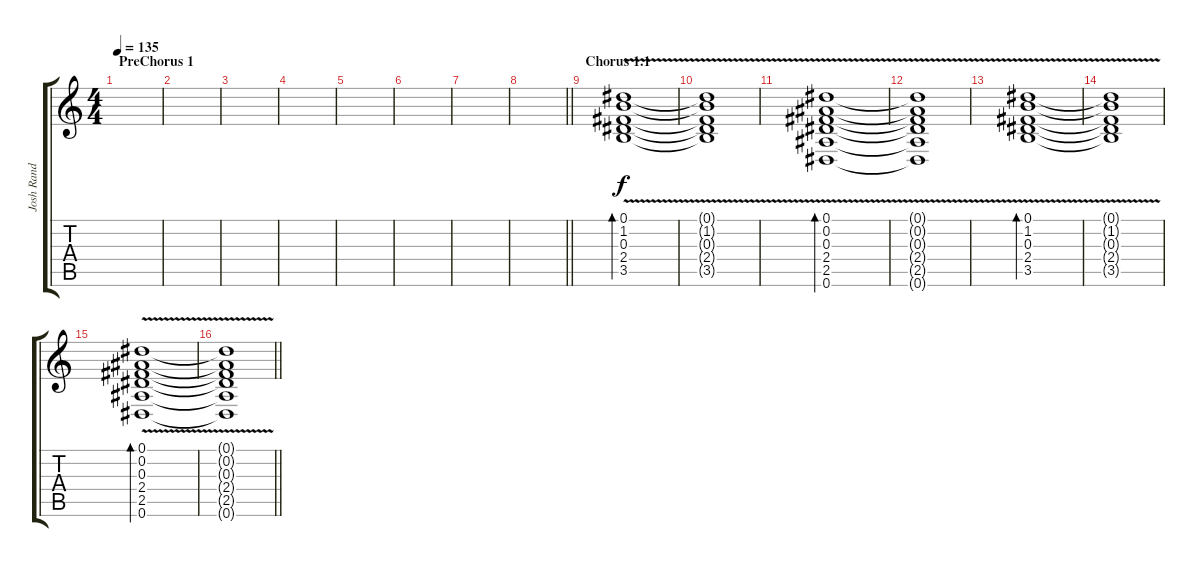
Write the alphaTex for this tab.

\track ("Josh Rand (Solo)" "Josh Rand ") {instrument distortionguitar}
\staff {score tabs}
\tuning (Eb4 Bb3 Gb3 Db3 Ab2 Eb2) {hide}
\ts (4 4)
\section ("" "PreChorus 1")
\tempo 135
\clef g2
\ks c
|
|
|
|
|
|
|
\barLineRight lightlight
|
\section ("" "Chorus 1.1")
(0.1{v} 1.2{v} 0.3{v} 2.4{v} 3.5{v}).1{bd 120 instrument electricguitarclean} |
(0.1{t} 1.2{t} 0.3{t} 2.4{t} 3.5{t}).1 |
(0.1{v} 0.2{v} 0.3{v} 2.4{v} 2.5{v} 0.6{v}).1{bd 120} |
(0.1{t} 0.2{t} 0.3{t} 2.4{t} 2.5{t} 0.6{t}).1 |
(0.1{v} 1.2{v} 0.3{v} 2.4{v} 3.5{v}).1{bd 120} |
(0.1{t} 1.2{t} 0.3{t} 2.4{t} 3.5{t}).1 |
(0.1{v} 0.2{v} 0.3{v} 2.4{v} 2.5{v} 0.6{v}).1{bd 120} |
\barLineRight lightlight
(0.1{t} 0.2{t} 0.3{t} 2.4{t} 2.5{t} 0.6{t}).1
